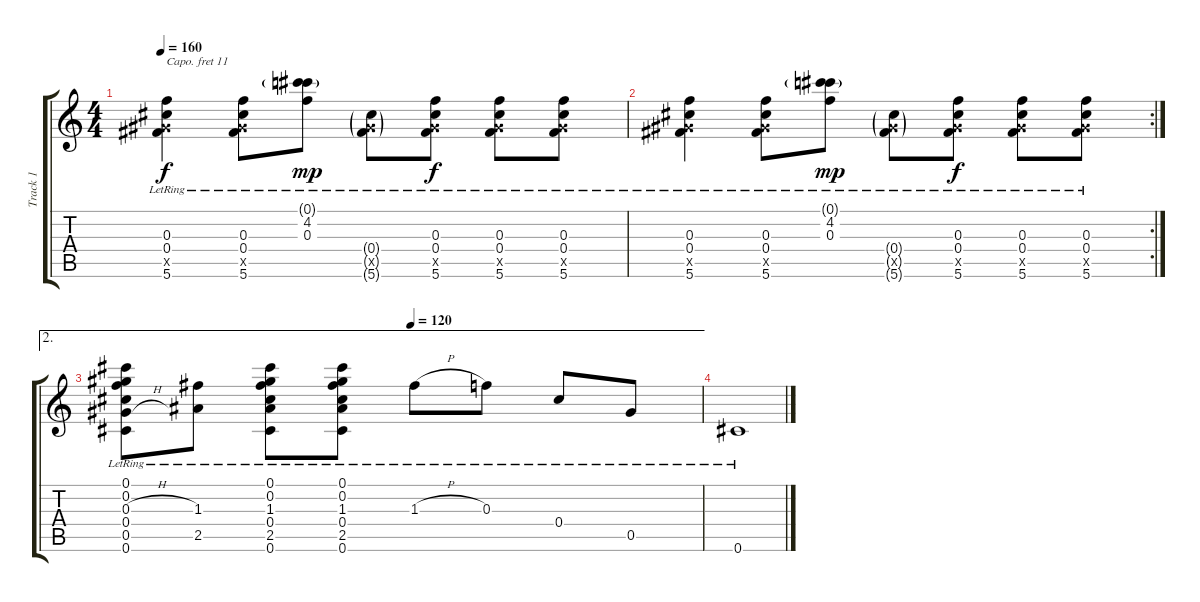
\track ("Track 1" "Track 1") {instrument acousticguitarsteel}
\staff {score tabs}
\capo 11
\tuning (D4 A3 Gb3 D3 A2 D2) {hide}
\ts (4 4)
\tempo 160
\clef g2
\ks c
(0.3{lr} 0.4{lr} 0.5{x} 5.6{lr}).4{dy f} (0.3{lr} 0.4{lr} 0.5{x} 5.6{lr}).8 (0.1{g lr} 4.2{lr} 0.3).8{dy mp} (0.4{g lr} 0.5{g x} 5.6{g lr}).8 (0.3{lr} 0.4{lr} 0.5{x} 5.6{lr}).8{dy f} (0.3{lr} 0.4{lr} 0.5{x} 5.6{lr}).8 (0.3{lr} 0.4{lr} 0.5{x} 5.6{lr}).8 |
\rc 2
(0.3{lr} 0.4{lr} 0.5{x} 5.6{lr}).4 (0.3{lr} 0.4{lr} 0.5{x} 5.6{lr}).8 (0.1{g lr} 4.2{lr} 0.3).8{dy mp} (0.4{g lr} 0.5{g x} 5.6{g lr}).8 (0.3{lr} 0.4{lr} 0.5{x} 5.6{lr}).8{dy f} (0.3{lr} 0.4{lr} 0.5{x} 5.6{lr}).8 (0.3{lr} 0.4{lr} 0.5{x} 5.6{lr}).8 |
\ae 2
\tempo (120 0.5)
(0.1{lr} 0.2{lr} 0.3{h lr} 0.4{lr} 0.5{h lr} 0.6{lr}).8 (1.3{lr} 2.5{lr}).8 (0.1{lr} 0.2{lr} 1.3{lr} 0.4{lr} 2.5{lr} 0.6{lr}).8 (0.1{lr} 0.2{lr} 1.3{lr} 0.4{lr} 2.5{lr} 0.6{lr}).8 1.3{h lr}.8 0.3{lr}.8 0.4{lr}.8 0.5{lr}.8 |
0.6{lr}.1
